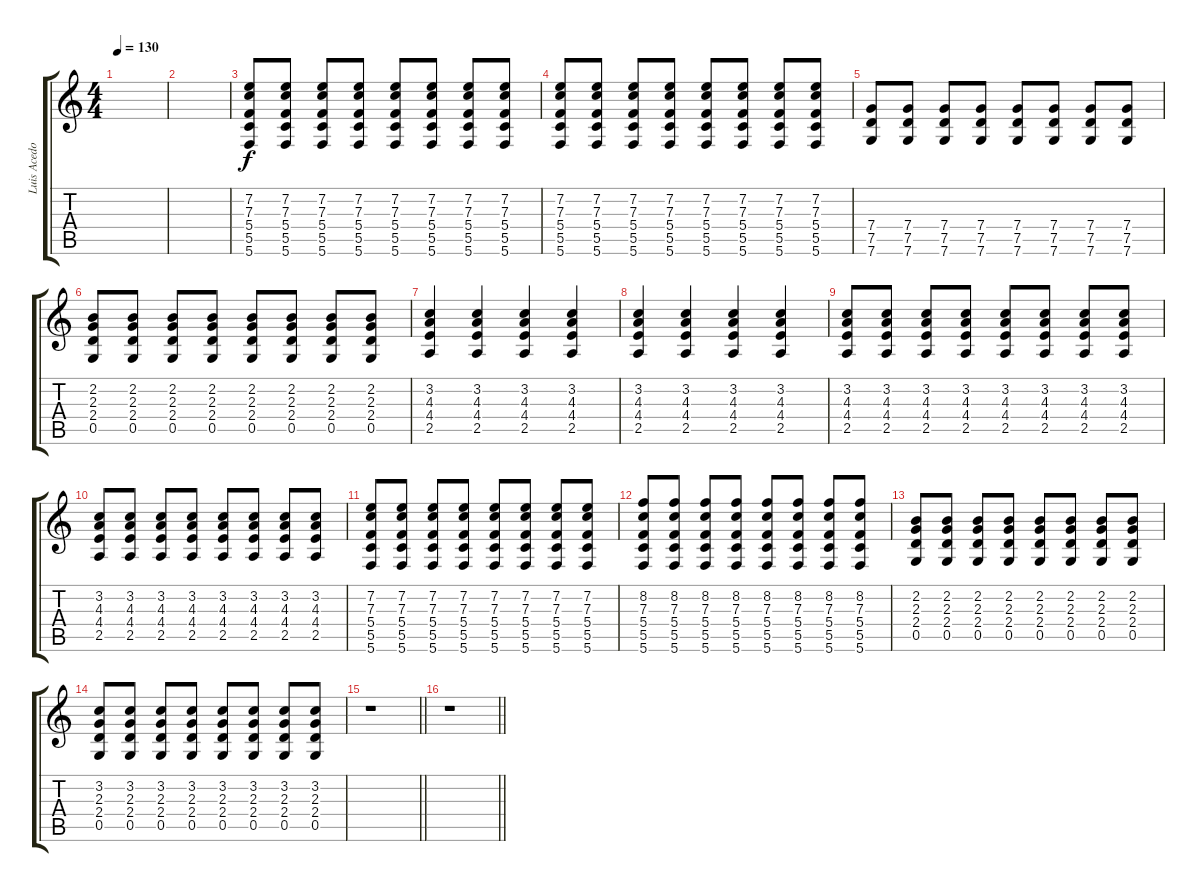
\track ("Luis Acedo" "Luis Acedo") {instrument overdrivenguitar}
\staff {score tabs}
\tuning (D4 A3 F3 C3 G2 C2) {hide}
\ts (4 4)
\tempo 130
\clef g2
\ks c
|
|
(7.2 7.3 5.4 5.5 5.6).8 (7.2 7.3 5.4 5.5 5.6).8 (7.2 7.3 5.4 5.5 5.6).8 (7.2 7.3 5.4 5.5 5.6).8 (7.2 7.3 5.4 5.5 5.6).8 (7.2 7.3 5.4 5.5 5.6).8 (7.2 7.3 5.4 5.5 5.6).8 (7.2 7.3 5.4 5.5 5.6).8 |
(7.2 7.3 5.4 5.5 5.6).8 (7.2 7.3 5.4 5.5 5.6).8 (7.2 7.3 5.4 5.5 5.6).8 (7.2 7.3 5.4 5.5 5.6).8 (7.2 7.3 5.4 5.5 5.6).8 (7.2 7.3 5.4 5.5 5.6).8 (7.2 7.3 5.4 5.5 5.6).8 (7.2 7.3 5.4 5.5 5.6).8 |
(7.4 7.5 7.6).8 (7.4 7.5 7.6).8 (7.4 7.5 7.6).8 (7.4 7.5 7.6).8 (7.4 7.5 7.6).8 (7.4 7.5 7.6).8 (7.4 7.5 7.6).8 (7.4 7.5 7.6).8 |
(2.2 2.3 2.4 0.5).8 (2.2 2.3 2.4 0.5).8 (2.2 2.3 2.4 0.5).8 (2.2 2.3 2.4 0.5).8 (2.2 2.3 2.4 0.5).8 (2.2 2.3 2.4 0.5).8 (2.2 2.3 2.4 0.5).8 (2.2 2.3 2.4 0.5).8 |
(3.2 4.3 4.4 2.5).4 (3.2 4.3 4.4 2.5).4 (3.2 4.3 4.4 2.5).4 (3.2 4.3 4.4 2.5).4 |
(3.2 4.3 4.4 2.5).4 (3.2 4.3 4.4 2.5).4 (3.2 4.3 4.4 2.5).4 (3.2 4.3 4.4 2.5).4 |
(3.2 4.3 4.4 2.5).8 (3.2 4.3 4.4 2.5).8 (3.2 4.3 4.4 2.5).8 (3.2 4.3 4.4 2.5).8 (3.2 4.3 4.4 2.5).8 (3.2 4.3 4.4 2.5).8 (3.2 4.3 4.4 2.5).8 (3.2 4.3 4.4 2.5).8 |
(3.2 4.3 4.4 2.5).8 (3.2 4.3 4.4 2.5).8 (3.2 4.3 4.4 2.5).8 (3.2 4.3 4.4 2.5).8 (3.2 4.3 4.4 2.5).8 (3.2 4.3 4.4 2.5).8 (3.2 4.3 4.4 2.5).8 (3.2 4.3 4.4 2.5).8 |
(7.2 7.3 5.4 5.5 5.6).8 (7.2 7.3 5.4 5.5 5.6).8 (7.2 7.3 5.4 5.5 5.6).8 (7.2 7.3 5.4 5.5 5.6).8 (7.2 7.3 5.4 5.5 5.6).8 (7.2 7.3 5.4 5.5 5.6).8 (7.2 7.3 5.4 5.5 5.6).8 (7.2 7.3 5.4 5.5 5.6).8 |
(8.2 7.3 5.4 5.5 5.6).8 (8.2 7.3 5.4 5.5 5.6).8 (8.2 7.3 5.4 5.5 5.6).8 (8.2 7.3 5.4 5.5 5.6).8 (8.2 7.3 5.4 5.5 5.6).8 (8.2 7.3 5.4 5.5 5.6).8 (8.2 7.3 5.4 5.5 5.6).8 (8.2 7.3 5.4 5.5 5.6).8 |
(2.2 2.3 2.4 0.5).8 (2.2 2.3 2.4 0.5).8 (2.2 2.3 2.4 0.5).8 (2.2 2.3 2.4 0.5).8 (2.2 2.3 2.4 0.5).8 (2.2 2.3 2.4 0.5).8 (2.2 2.3 2.4 0.5).8 (2.2 2.3 2.4 0.5).8 |
(3.2 2.3 2.4 0.5).8 (3.2 2.3 2.4 0.5).8 (3.2 2.3 2.4 0.5).8 (3.2 2.3 2.4 0.5).8 (3.2 2.3 2.4 0.5).8 (3.2 2.3 2.4 0.5).8 (3.2 2.3 2.4 0.5).8 (3.2 2.3 2.4 0.5).8 |
\barLineRight lightlight
r.1 |
\barLineRight lightlight
r.1
